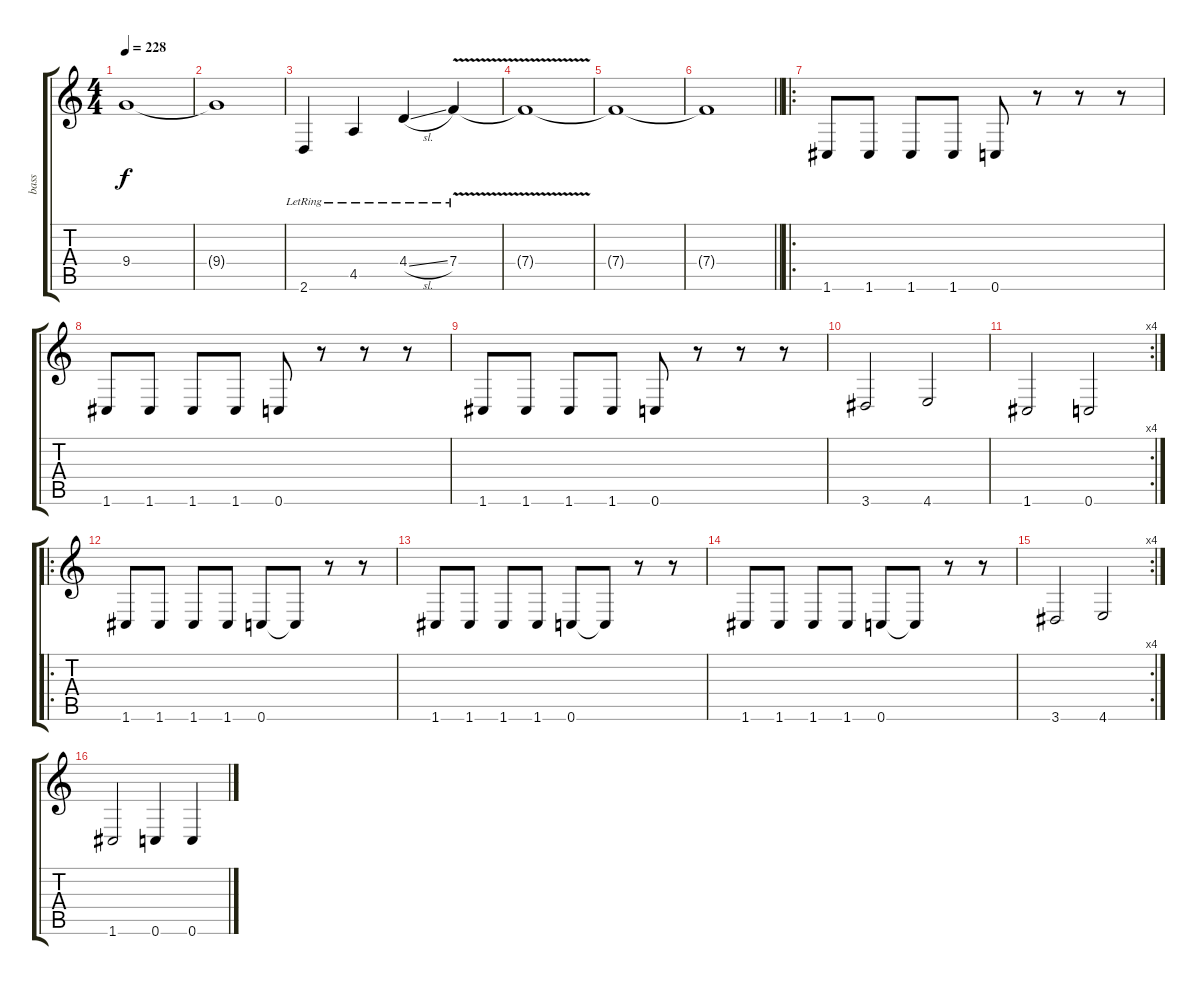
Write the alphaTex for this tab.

\track ("bass" "bass") {instrument slapbass1}
\staff {score tabs}
\tuning (C4 G3 Eb3 Bb2 F2 C2) {hide}
\ts (4 4)
\tempo 228
\clef g2
\ks c
9.4{t}.1{dy f} |
9.4{t}.1 |
2.6{lr}.4 4.5{lr}.4 4.4{sl lr}.4 7.4{v lr}.4 |
7.4{t}.1 |
7.4{t}.1 |
\barLineRight lightlight
7.4{t}.1 |
\ro
1.6.8 1.6.8 1.6.8 1.6.8 0.6.8 r.8 r.8 r.8 |
1.6.8 1.6.8 1.6.8 1.6.8 0.6.8 r.8 r.8 r.8 |
1.6.8 1.6.8 1.6.8 1.6.8 0.6.8 r.8 r.8 r.8 |
3.6.2 4.6.2 |
\rc 4
1.6.2 0.6.2 |
\ro
1.6.8 1.6.8 1.6.8 1.6.8 0.6.8 0.6{t}.8 r.8 r.8 |
1.6.8 1.6.8 1.6.8 1.6.8 0.6.8 0.6{t}.8 r.8 r.8 |
1.6.8 1.6.8 1.6.8 1.6.8 0.6.8 0.6{t}.8 r.8 r.8 |
\rc 4
3.6.2 4.6.2 |
1.6.2 0.6.4 0.6.4
